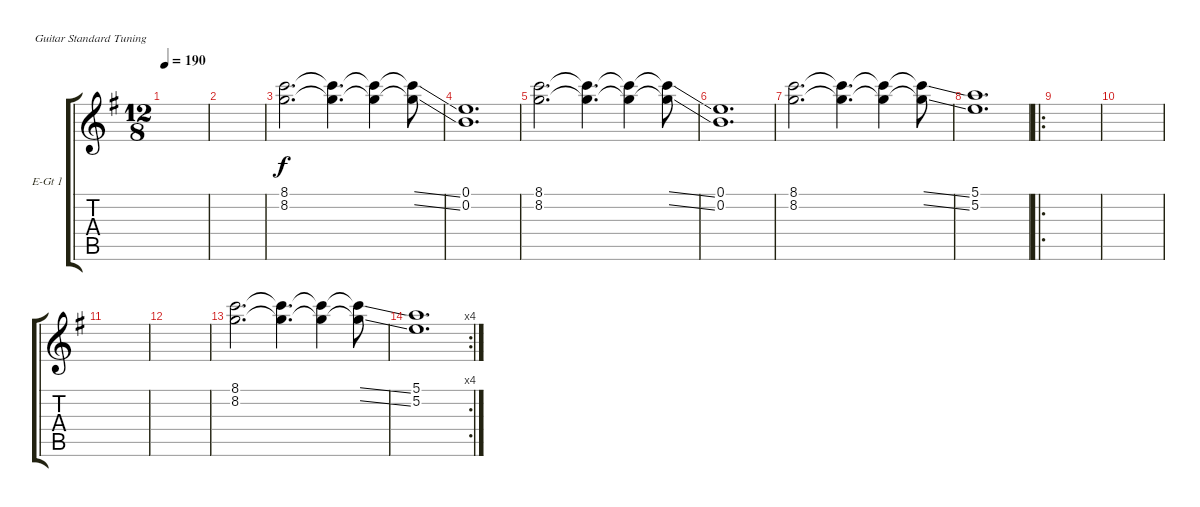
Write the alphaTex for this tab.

\defaultSystemsLayout 4
\bracketExtendMode groupsimilarinstruments
\firstSystemTrackNameOrientation horizontal
\otherSystemsTrackNameOrientation horizontal
\track ("Electric Guitar 1" "E-Gt 1") {instrument electricguitarclean}
\staff {score tabs}
\tuning (E4 B3 G3 D3 A2 E2)
\ts (12 8)
\tempo 190
\clef g2
\ks g
|
|
(8.1 8.2).2{d} (8.2{t} 8.1{t}).4{d} (8.1{t} 8.2{t}).4 (8.2{ss t} 8.1{ss t}).8 |
(0.2 0.1).1{d} |
(8.1 8.2).2{d} (8.2{t} 8.1{t}).4{d} (8.1{t} 8.2{t}).4 (8.2{ss t} 8.1{ss t}).8 |
(0.2 0.1).1{d} |
(8.1 8.2).2{d} (8.2{t} 8.1{t}).4{d} (8.2{t} 8.1{t}).4 (8.1{ss t} 8.2{ss t}).8 |
(5.1 5.2).1{d} |
\ro
|
|
|
|
(8.1 8.2).2{d} (8.2{t} 8.1{t}).4{d} (8.2{t} 8.1{t}).4 (8.1{ss t} 8.2{ss t}).8 |
\rc 4
(5.1 5.2).1{d}
